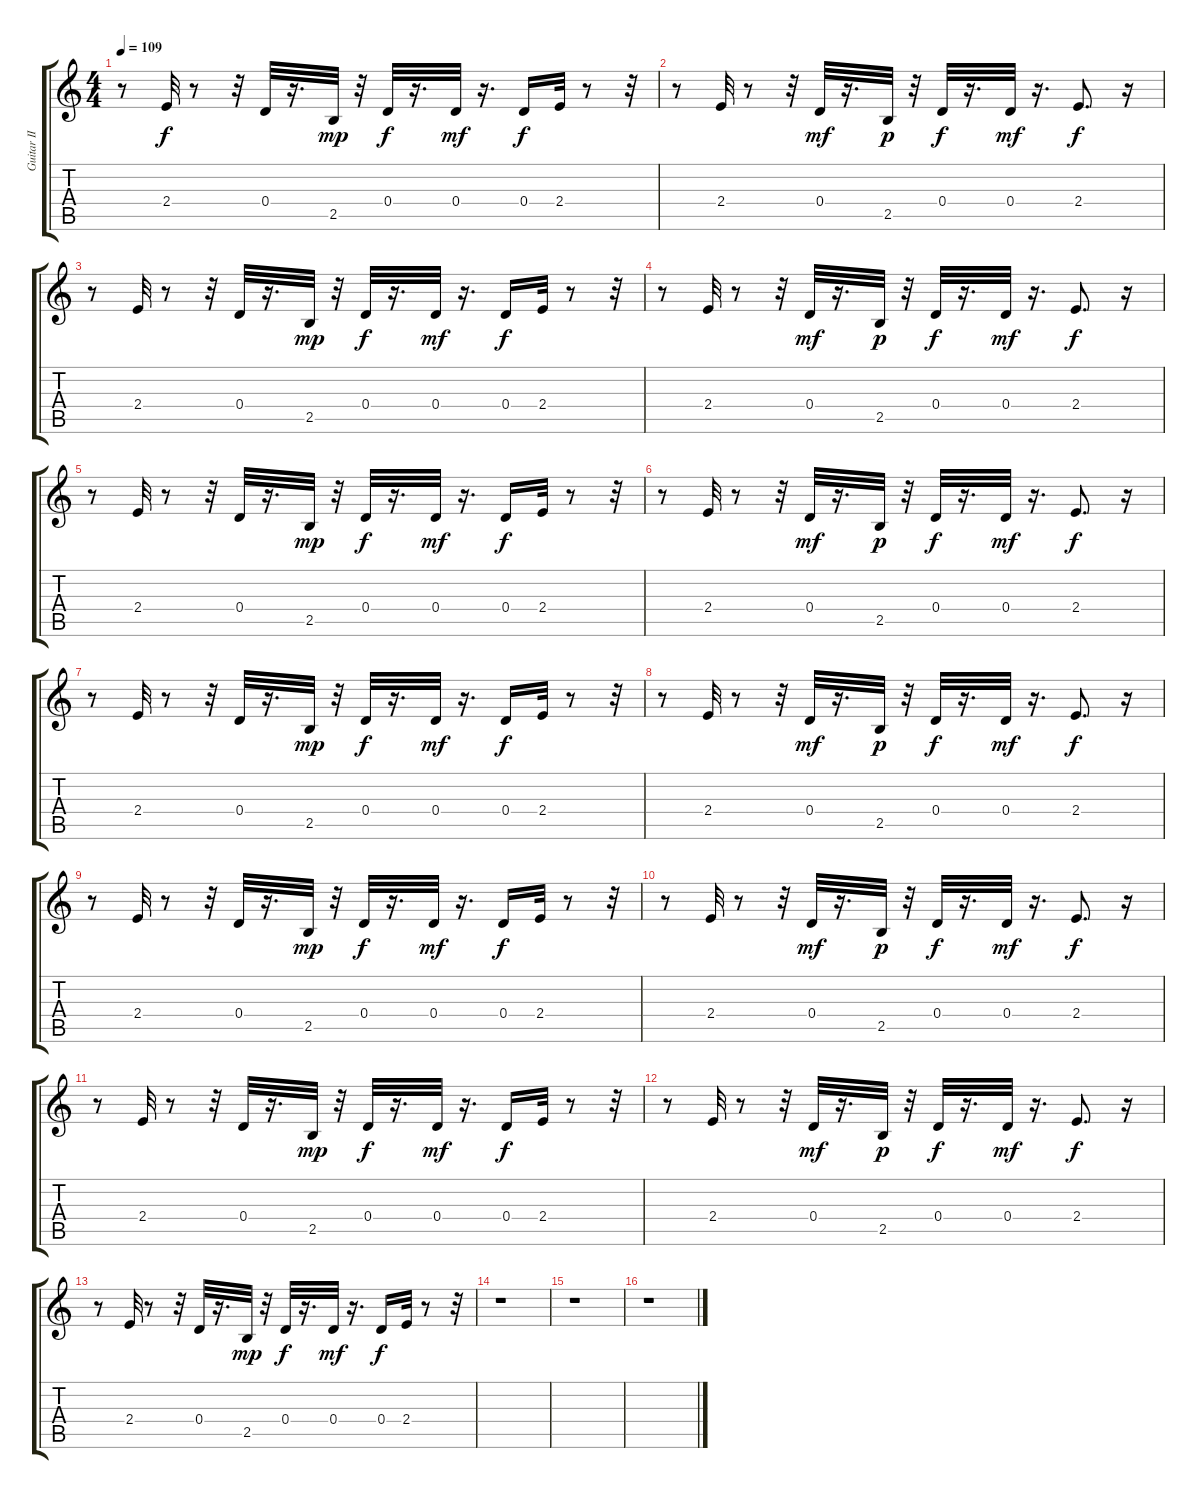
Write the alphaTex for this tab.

\track ("Guitar II" "Guitar II") {instrument electricguitarmuted}
\staff {score tabs}
\tuning (E4 B3 G3 D3 A2 E2) {hide}
\ts (4 4)
\tempo 109
\clef g2
\ks c
r.8{dy f} 2.4.32 r.8 r.32 0.4.32 r.16{d} 2.5.32{dy mp} r.32 0.4.32{dy f} r.16{d} 0.4.32{dy mf} r.16{d} 0.4.16{dy f} 2.4.32 r.8 r.32 |
r.8 2.4.32 r.8 r.32 0.4.32{dy mf} r.16{d} 2.5.32{dy p} r.32 0.4.32{dy f} r.16{d} 0.4.32{dy mf} r.16{d} 2.4.8{d dy f} r.16 |
r.8 2.4.32 r.8 r.32 0.4.32 r.16{d} 2.5.32{dy mp} r.32 0.4.32{dy f} r.16{d} 0.4.32{dy mf} r.16{d} 0.4.16{dy f} 2.4.32 r.8 r.32 |
r.8 2.4.32 r.8 r.32 0.4.32{dy mf} r.16{d} 2.5.32{dy p} r.32 0.4.32{dy f} r.16{d} 0.4.32{dy mf} r.16{d} 2.4.8{d dy f} r.16 |
r.8 2.4.32 r.8 r.32 0.4.32 r.16{d} 2.5.32{dy mp} r.32 0.4.32{dy f} r.16{d} 0.4.32{dy mf} r.16{d} 0.4.16{dy f} 2.4.32 r.8 r.32 |
r.8 2.4.32 r.8 r.32 0.4.32{dy mf} r.16{d} 2.5.32{dy p} r.32 0.4.32{dy f} r.16{d} 0.4.32{dy mf} r.16{d} 2.4.8{d dy f} r.16 |
r.8 2.4.32 r.8 r.32 0.4.32 r.16{d} 2.5.32{dy mp} r.32 0.4.32{dy f} r.16{d} 0.4.32{dy mf} r.16{d} 0.4.16{dy f} 2.4.32 r.8 r.32 |
r.8 2.4.32 r.8 r.32 0.4.32{dy mf} r.16{d} 2.5.32{dy p} r.32 0.4.32{dy f} r.16{d} 0.4.32{dy mf} r.16{d} 2.4.8{d dy f} r.16 |
r.8 2.4.32 r.8 r.32 0.4.32 r.16{d} 2.5.32{dy mp} r.32 0.4.32{dy f} r.16{d} 0.4.32{dy mf} r.16{d} 0.4.16{dy f} 2.4.32 r.8 r.32 |
r.8 2.4.32 r.8 r.32 0.4.32{dy mf} r.16{d} 2.5.32{dy p} r.32 0.4.32{dy f} r.16{d} 0.4.32{dy mf} r.16{d} 2.4.8{d dy f} r.16 |
r.8 2.4.32 r.8 r.32 0.4.32 r.16{d} 2.5.32{dy mp} r.32 0.4.32{dy f} r.16{d} 0.4.32{dy mf} r.16{d} 0.4.16{dy f} 2.4.32 r.8 r.32 |
r.8 2.4.32 r.8 r.32 0.4.32{dy mf} r.16{d} 2.5.32{dy p} r.32 0.4.32{dy f} r.16{d} 0.4.32{dy mf} r.16{d} 2.4.8{d dy f} r.16 |
r.8 2.4.32 r.8 r.32 0.4.32 r.16{d} 2.5.32{dy mp} r.32 0.4.32{dy f} r.16{d} 0.4.32{dy mf} r.16{d} 0.4.16{dy f} 2.4.32 r.8 r.32 |
r.1 |
r.1 |
r.1
